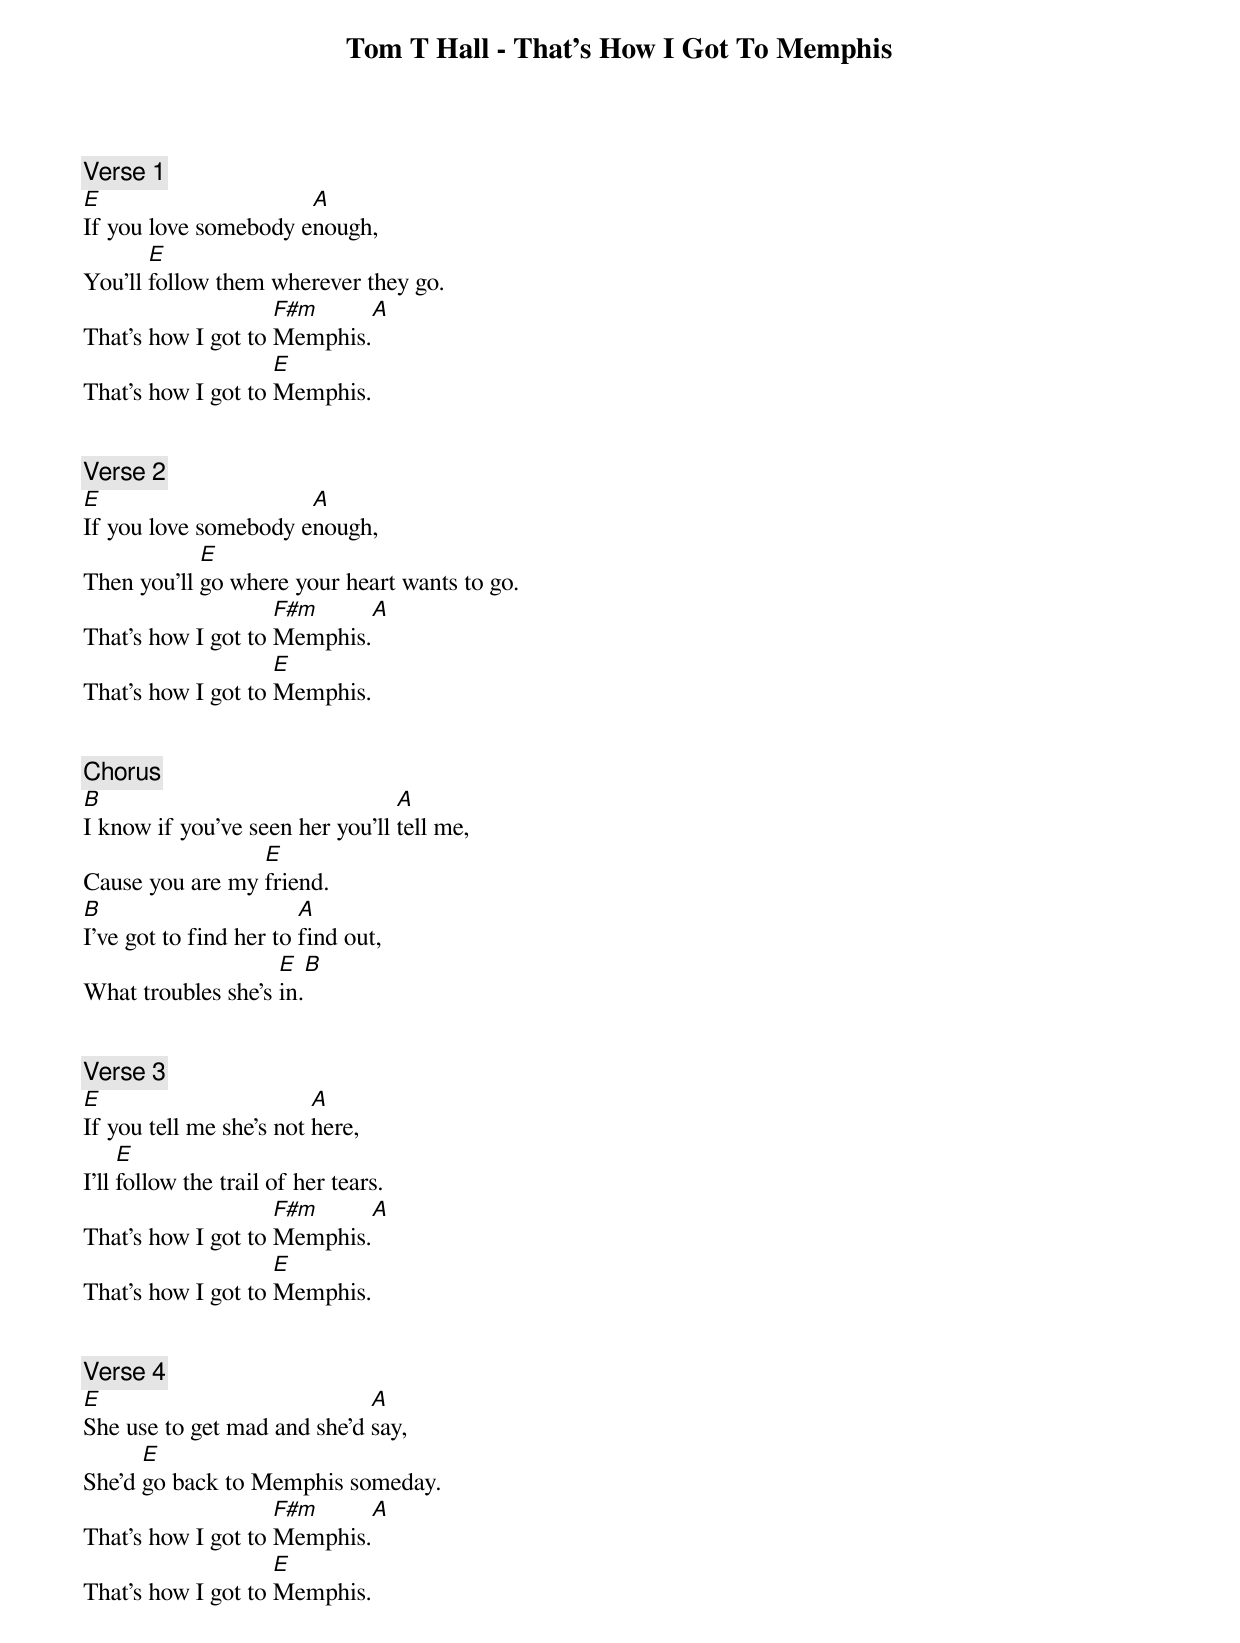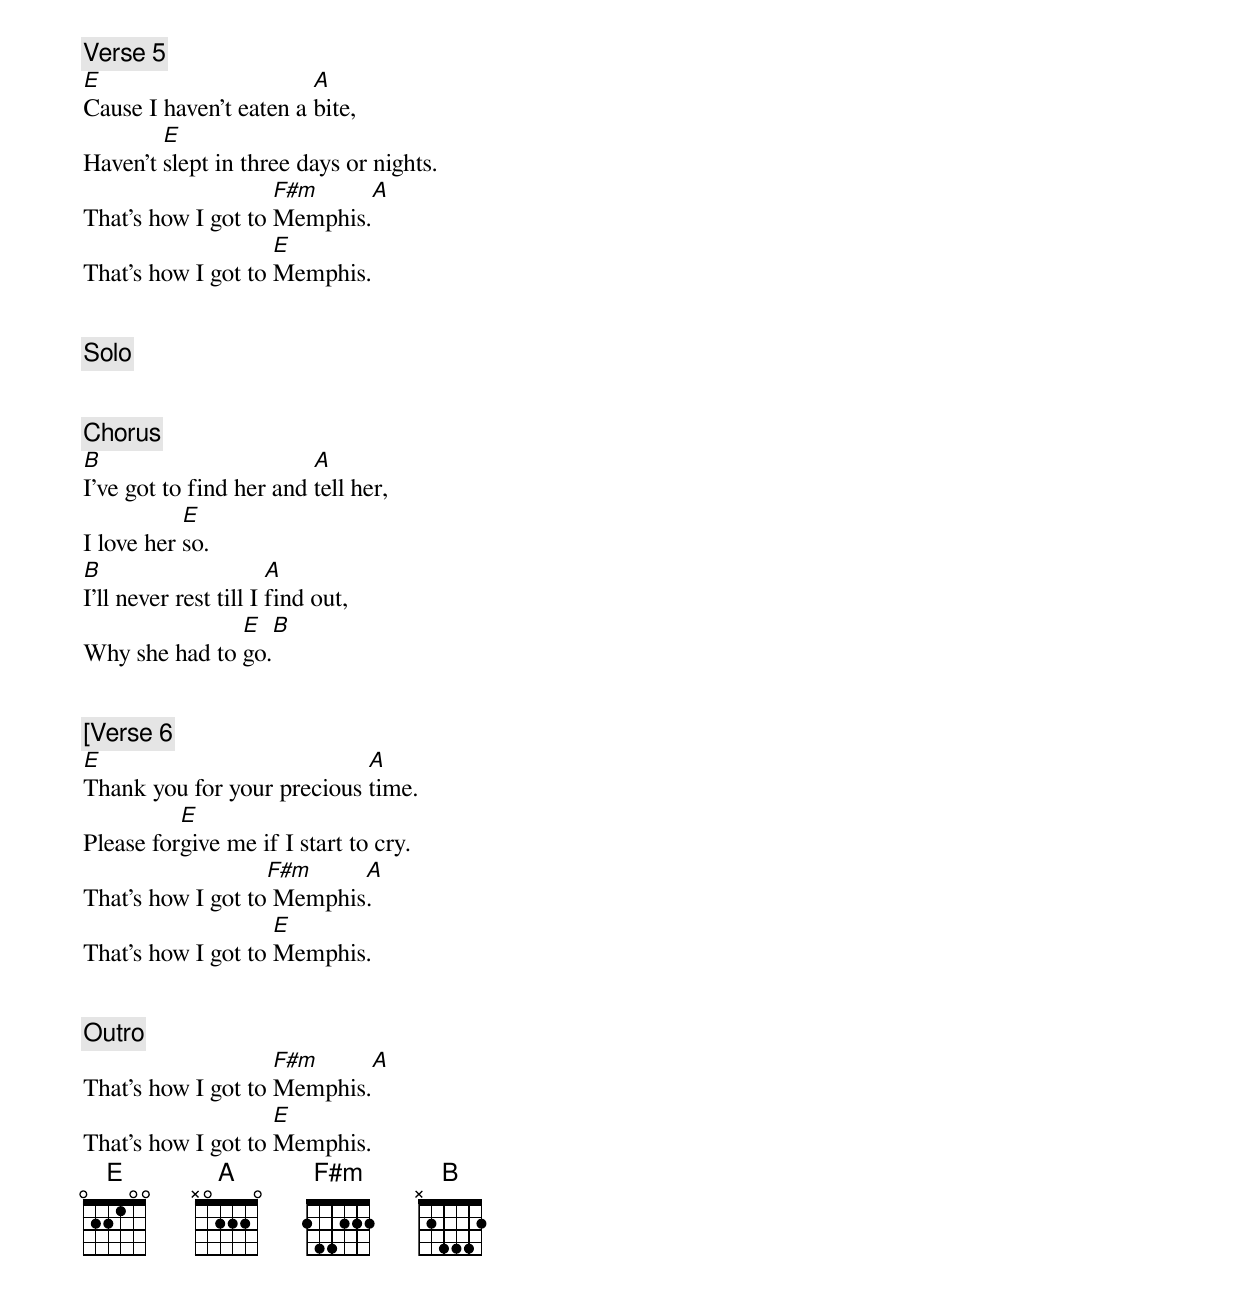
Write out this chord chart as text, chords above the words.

Tom T Hall - That's How I Got To Memphis

[Verse 1]
E                     A
If you love somebody enough,
       E
You’ll follow them wherever they go.
                    F#m     A
That’s how I got to Memphis.
                    E
That’s how I got to Memphis.


[Verse 2]
E                     A
If you love somebody enough,
            E
Then you’ll go where your heart wants to go.
                    F#m     A
That’s how I got to Memphis.
                    E
That’s how I got to Memphis.


[Chorus]
B                                A
I know if you’ve seen her you’ll tell me,
                 E
Cause you are my friend.
B                       A
I’ve got to find her to find out,
                    E  B
What troubles she’s in.


[Verse 3]
E                        A
If you tell me she’s not here,
     E
I’ll follow the trail of her tears.
                    F#m     A
That’s how I got to Memphis.
                    E
That’s how I got to Memphis.


[Verse 4]
E                            A
She use to get mad and she’d say,
      E
She’d go back to Memphis someday.
                    F#m     A
That’s how I got to Memphis.
                    E
That’s how I got to Memphis.


[Verse 5]
E                       A
Cause I haven’t eaten a bite,
        E
Haven’t slept in three days or nights.
                    F#m     A
That’s how I got to Memphis.
                    E
That’s how I got to Memphis.


[Solo]


[Chorus]
B                        A
I’ve got to find her and tell her,
           E
I love her so.
B                      A
I’ll never rest till I find out,
               E  B
Why she had to go.


[[Verse 6]
E                           A
Thank you for your precious time.
          E
Please forgive me if I start to cry.
                   F#m     A
That’s how I got to Memphis.
                    E
That’s how I got to Memphis.


[Outro]
                    F#m     A
That’s how I got to Memphis.
                    E
That’s how I got to Memphis.
